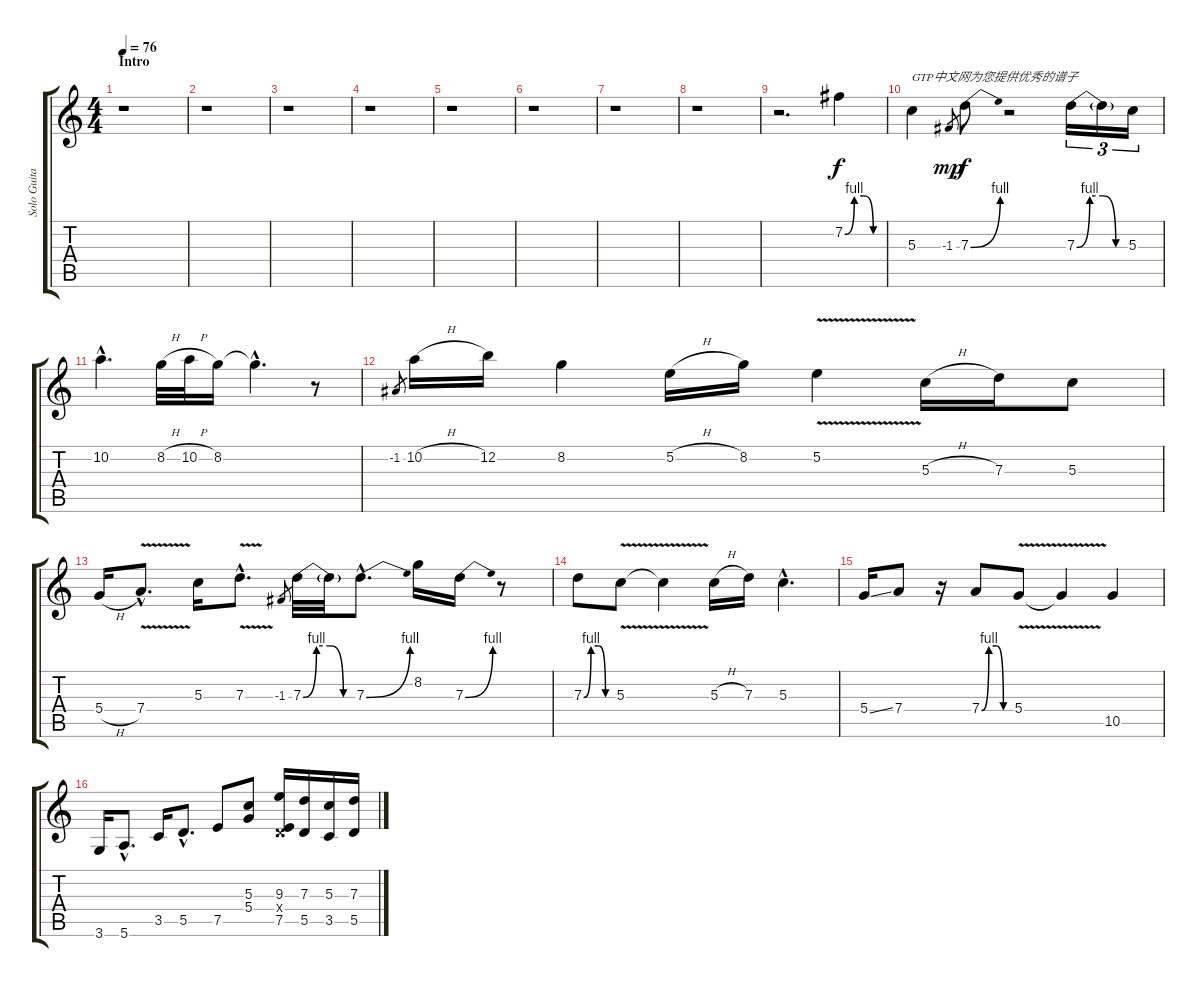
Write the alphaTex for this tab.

\track ("Solo Guitar" "Solo Guita") {instrument overdrivenguitar}
\staff {score tabs}
\tuning (E4 B3 G3 D3 A2 E2) {hide}
\ts (4 4)
\section ("" "Intro")
\tempo 76
\clef g2
\ks c
r.1{dy f instrument overdrivenguitar} |
r.1 |
r.1 |
r.1 |
r.1 |
r.1 |
r.1 |
r.1 |
r.2{d} 7.2{be (custom 0 0 15 4 30 4 45 0 60 0)}.4 |
5.3.4{txt "GTP中文网为您提供优秀的谱子"} -1.3.8{gr dy mp} 7.3{be (bend 0 0 60 4)}.8{dy f} r.2 7.3{be (custom 0 0 15 4 30 4 45 0 60 0)}.16{tu (3 2)} 7.3{t}.16{tu (3 2)} 5.3.16{tu (3 2)} |
10.2{hac}.4{d} 8.2{h}.32 10.2{h}.32 8.2.16 8.2{hac t}.4{d} r.8 |
-1.2.8{gr} 10.2{h}.16 12.2.16 8.2.4 5.2{h}.16 8.2.16 5.2{v}.4 5.3{h}.16 7.3.16 5.3.8 |
5.4{h}.16 7.4{v hac}.8{d} 5.3.16 7.3{v hac}.8{d} -1.3.8{gr} 7.3{be (custom 0 0 15 4 30 4 45 0 60 0)}.32 7.3{t}.32 7.3{be (bend 0 0 60 4) hac}.8{d} 8.2.16 7.3{be (bend 0 0 60 4)}.16 r.8 |
7.3{be (custom 0 0 15 4 30 4 45 0 60 0)}.8 5.3{v}.8 5.3{t}.4 5.3{h}.16 7.3.16 5.3{hac}.4{d} |
5.4{ss}.16 7.4.8 r.16 7.4{be (custom 0 0 15 4 30 4 45 0 60 0)}.8 5.4{v}.8 5.4{t}.4 10.5.4 |
3.6.16 5.6{hac}.8{d} 3.5.16 5.5{hac}.8{d} 7.5.8 (5.3 5.4).8 (9.3 0.4{x} 7.5).16 (7.3 5.5).16 (5.3 3.5).16 (7.3{ss} 5.5{ss}).16
